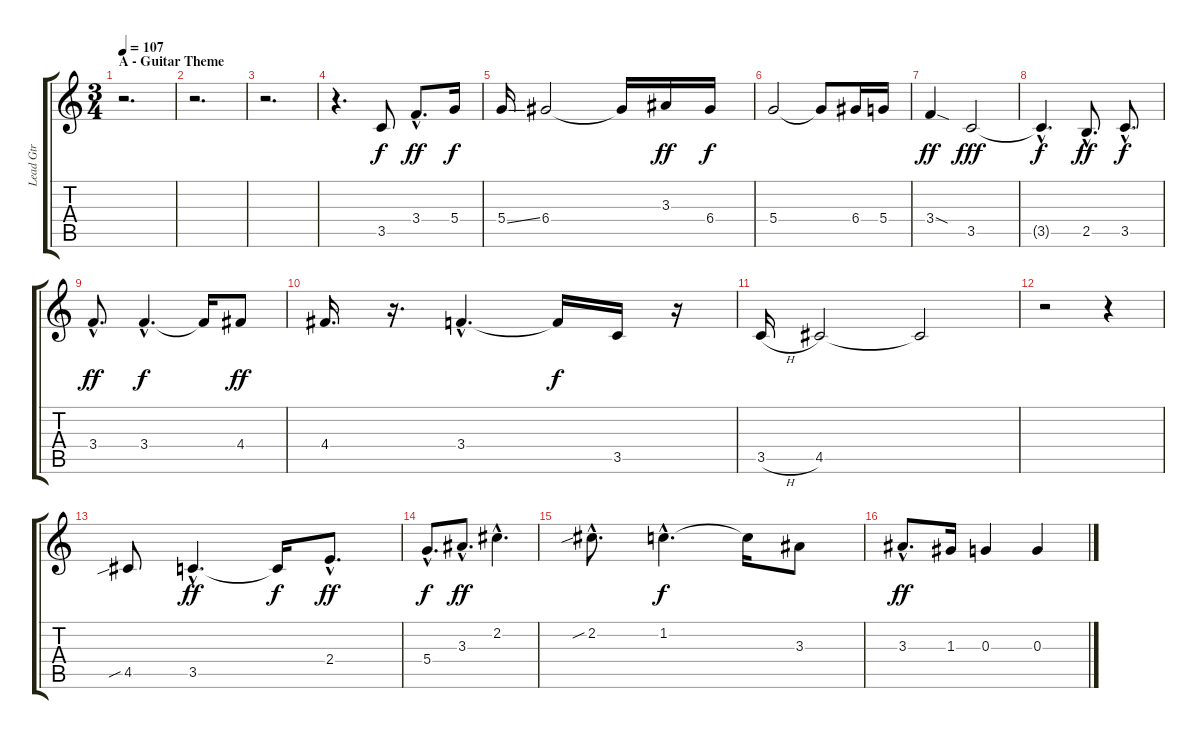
\track ("Lead Gtr" "Lead Gtr") {instrument overdrivenguitar}
\staff {score tabs}
\tuning (E4 B3 G3 D3 A2 E2) {hide}
\ts (3 4)
\section ("" "A - Guitar Theme ")
\tempo 107
\clef g2
\ks c
r.2{d dy f instrument overdrivenguitar} |
r.2{d} |
r.2{d} |
r.4{d} 3.5.8 3.4{hac}.8{d dy ff} 5.4.16{dy f} |
5.4{ss}.16 6.4.2 6.4{t}.16 3.3.16{dy ff} 6.4.16{dy f} |
5.4.2 5.4{t}.8 6.4.16 5.4.16 |
3.4{sod}.4{dy ff} 3.5.2{dy fff} |
3.5{hac t}.4{d dy f} 2.5{hac}.8{d dy ff} 3.5{hac}.8{d dy f} |
3.4{hac}.8{d dy ff} 3.4{hac}.4{d dy f} 3.4{t}.16 4.4.8{dy ff} |
4.4.16{d} r.16{d} 3.4{hac}.4{d} 3.4{t}.16{dy f} 3.5.16 r.16 |
3.5{h}.16 4.5.2 4.5{t}.2 |
r.2 r.4 |
4.5{sib}.8 3.5{hac}.4{d dy ff} 3.5{t}.16{dy f} 2.4{hac}.8{d dy ff} |
5.4{hac}.8{d dy f} 3.3{hac}.8{d dy ff} 2.2{hac}.4{d} |
2.2{sib hac}.8{d} 1.2{hac}.4{d dy f} 1.2{t}.16 3.3.8 |
3.3{hac}.8{d dy ff} 1.3.16 0.3.4 0.3.4
